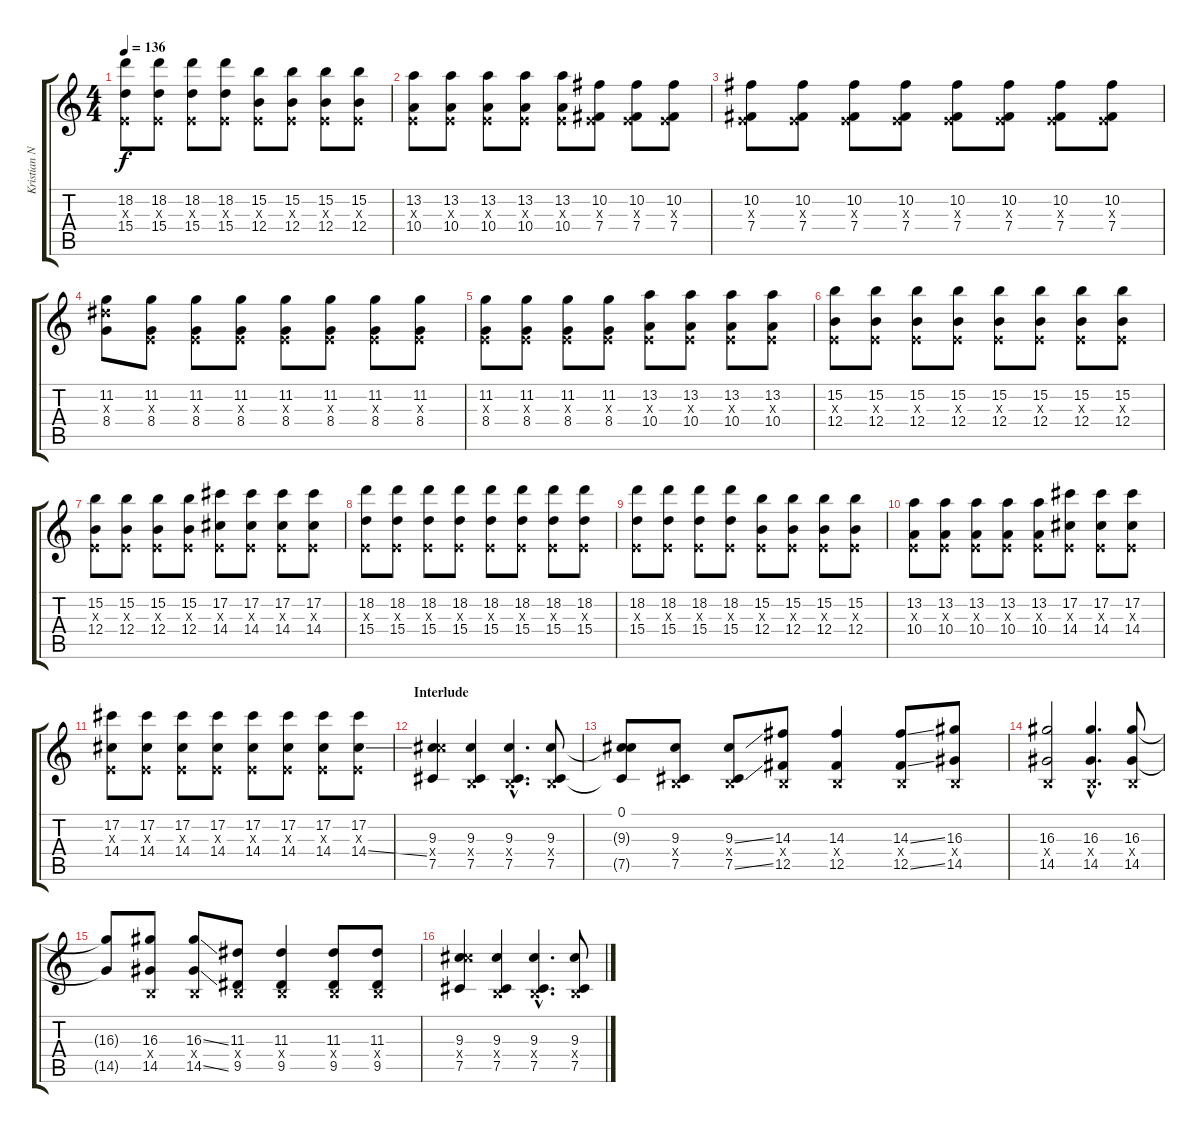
\track ("Kristian Niemann" "Kristian N") {instrument distortionguitar}
\staff {score tabs}
\tuning (Db4 Ab3 E3 B2 Gb2 Db2) {hide}
\ts (4 4)
\tempo 136
\clef g2
\ks c
(18.2 0.3{x} 15.4).8{dy f} (18.2 0.3{x} 15.4).8 (18.2 0.3{x} 15.4).8 (18.2 0.3{x} 15.4).8 (15.2 0.3{x} 12.4).8 (15.2 0.3{x} 12.4).8 (15.2 0.3{x} 12.4).8 (15.2 0.3{x} 12.4).8 |
(13.2 0.3{x} 10.4).8 (13.2 0.3{x} 10.4).8 (13.2 0.3{x} 10.4).8 (13.2 0.3{x} 10.4).8 (13.2 0.3{x} 10.4).8 (10.2 0.3{x} 7.4).8 (10.2 0.3{x} 7.4).8 (10.2 0.3{x} 7.4).8 |
(10.2 0.3{x} 7.4).8 (10.2 0.3{x} 7.4).8 (10.2 0.3{x} 7.4).8 (10.2 0.3{x} 7.4).8 (10.2 0.3{x} 7.4).8 (10.2 0.3{x} 7.4).8 (10.2 0.3{x} 7.4).8 (10.2 0.3{x} 7.4).8 |
(11.2 11.3{x} 8.4).8 (11.2 0.3{x} 8.4).8 (11.2 0.3{x} 8.4).8 (11.2 0.3{x} 8.4).8 (11.2 0.3{x} 8.4).8 (11.2 0.3{x} 8.4).8 (11.2 0.3{x} 8.4).8 (11.2 0.3{x} 8.4).8 |
(11.2 0.3{x} 8.4).8 (11.2 0.3{x} 8.4).8 (11.2 0.3{x} 8.4).8 (11.2 0.3{x} 8.4).8 (13.2 0.3{x} 10.4).8 (13.2 0.3{x} 10.4).8 (13.2 0.3{x} 10.4).8 (13.2 0.3{x} 10.4).8 |
(15.2 0.3{x} 12.4).8 (15.2 0.3{x} 12.4).8 (15.2 0.3{x} 12.4).8 (15.2 0.3{x} 12.4).8 (15.2 0.3{x} 12.4).8 (15.2 0.3{x} 12.4).8 (15.2 0.3{x} 12.4).8 (15.2 0.3{x} 12.4).8 |
(15.2 0.3{x} 12.4).8 (15.2 0.3{x} 12.4).8 (15.2 0.3{x} 12.4).8 (15.2 0.3{x} 12.4).8 (17.2 0.3{x} 14.4).8 (17.2 0.3{x} 14.4).8 (17.2 0.3{x} 14.4).8 (17.2 0.3{x} 14.4).8 |
(18.2 0.3{x} 15.4).8 (18.2 0.3{x} 15.4).8 (18.2 0.3{x} 15.4).8 (18.2 0.3{x} 15.4).8 (18.2 0.3{x} 15.4).8 (18.2 0.3{x} 15.4).8 (18.2 0.3{x} 15.4).8 (18.2 0.3{x} 15.4).8 |
(18.2 0.3{x} 15.4).8 (18.2 0.3{x} 15.4).8 (18.2 0.3{x} 15.4).8 (18.2 0.3{x} 15.4).8 (15.2 0.3{x} 12.4).8 (15.2 0.3{x} 12.4).8 (15.2 0.3{x} 12.4).8 (15.2 0.3{x} 12.4).8 |
(13.2 0.3{x} 10.4).8 (13.2 0.3{x} 10.4).8 (13.2 0.3{x} 10.4).8 (13.2 0.3{x} 10.4).8 (13.2 0.3{x} 10.4).8 (17.2 0.3{x} 14.4).8 (17.2 0.3{x} 14.4).8 (17.2 0.3{x} 14.4).8 |
(17.2 0.3{x} 14.4).8 (17.2 0.3{x} 14.4).8 (17.2 0.3{x} 14.4).8 (17.2 0.3{x} 14.4).8 (17.2 0.3{x} 14.4).8 (17.2 0.3{x} 14.4).8 (17.2 0.3{x} 14.4).8 (17.2 0.3{x} 14.4{ss}).8 |
\section ("" "Interlude")
(9.3 14.4{x} 7.5).4 (9.3 0.4{x} 7.5).4 (9.3{hac} 0.4{hac x} 7.5{hac}).4{d} (9.3 0.4{x} 7.5).8 |
(0.1 9.3{t} 7.5{t}).8 (9.3 0.4{x} 7.5).8 (9.3{ss} 0.4{x} 7.5{ss}).8 (14.3 0.4{x} 12.5).8 (14.3 0.4{x} 12.5).4 (14.3{ss} 0.4{x} 12.5{ss}).8 (16.3 0.4{x} 14.5).8 |
(16.3 0.4{x} 14.5).2 (16.3{hac} 0.4{hac x} 14.5{hac}).4{d} (16.3 0.4{x} 14.5).8 |
(16.3{t} 14.5{t}).8 (16.3 0.4{x} 14.5).8 (16.3{ss} 0.4{x} 14.5{ss}).8 (11.3 0.4{x} 9.5).8 (11.3 0.4{x} 9.5).4 (11.3 0.4{x} 9.5).8 (11.3 0.4{x} 9.5).8 |
(9.3 14.4{x} 7.5).4 (9.3 0.4{x} 7.5).4 (9.3{hac} 0.4{hac x} 7.5{hac}).4{d} (9.3 0.4{x} 7.5).8
